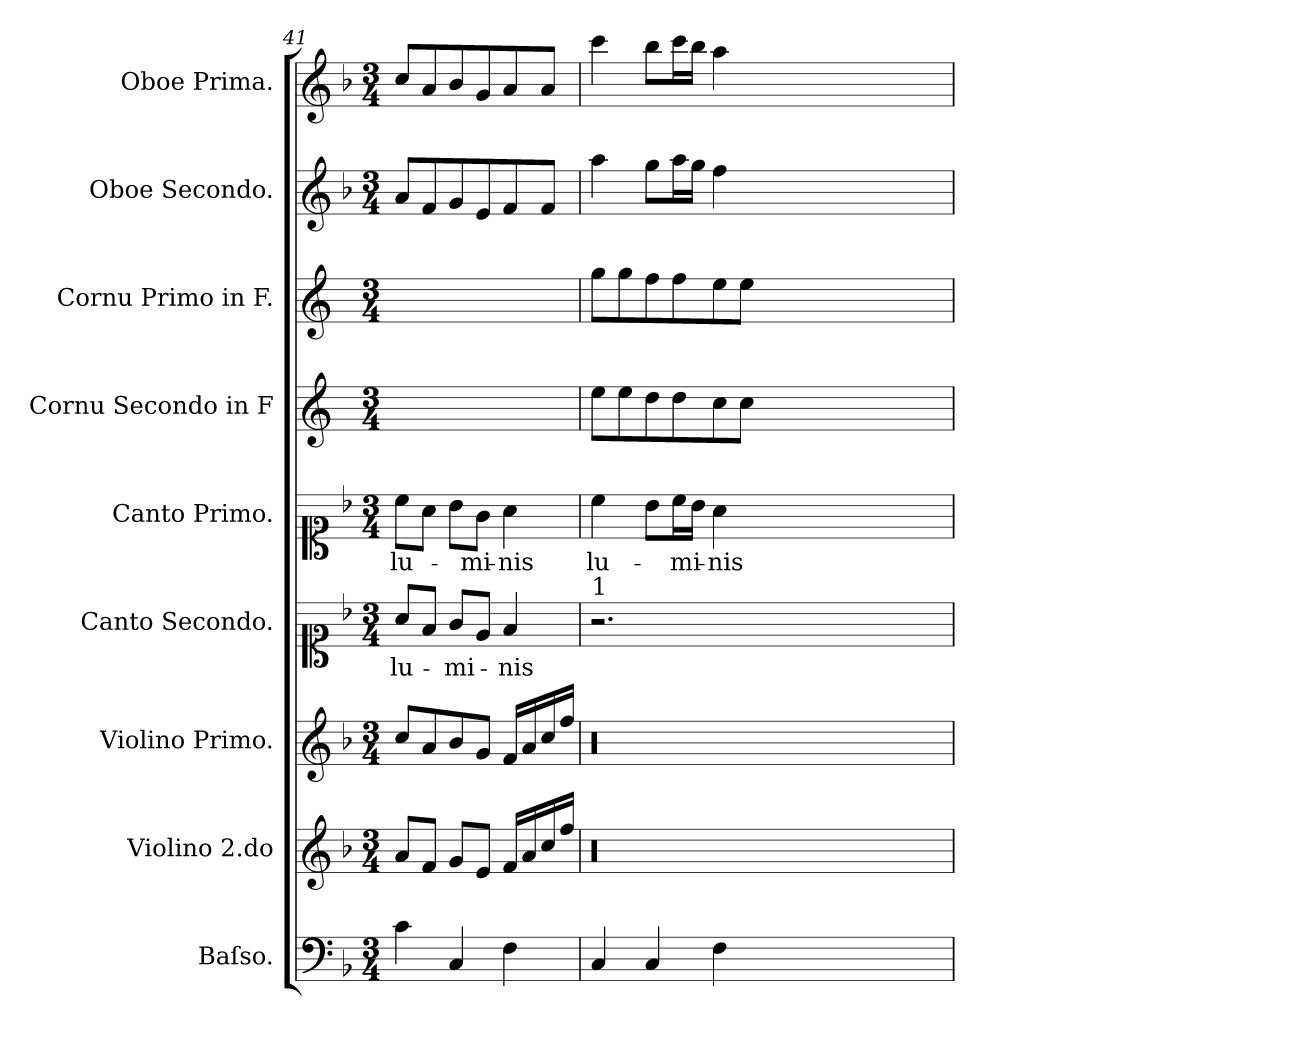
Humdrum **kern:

**kern	**kern	**kern	**kern	**text	**kern	**text	**kern	**kern	**kern	**kern
*part9	*part8	*part7	*part6	*part6	*part5	*part5	*part4	*part3	*part2	*part1
*staff9	*staff8	*staff7	*staff6	*staff6	*staff5	*staff5	*staff4	*staff3	*staff2	*staff1
*I"Baſso.	*I"Violino 2.do	*I"Violino Primo.	*I"Canto Secondo.	*	*I"Canto Primo.	*	*I"Cornu Secondo in F	*I"Cornu Primo in F.	*I"Oboe Secondo.	*I"Oboe Prima.
*I'B	*	*I'Vn I	*	*	*	*	*	*I'Cor I in F	*	*I'Ob I
*clefF4	*clefG2	*clefG2	*clefC1	*	*clefC1	*	*clefG2	*clefG2	*clefG2	*clefG2
*	*	*	*	*	*	*	*ITrd4c7	*ITrd4c7	*	*
*k[b-]	*k[b-]	*k[b-]	*k[b-]	*	*k[b-]	*	*k[b-]	*k[b-]	*k[b-]	*k[b-]
*F:	*F:	*F:	*F:	*	*F:	*	*	*	*F:	*F:
*M3/4	*M3/4	*M3/4	*M3/4	*	*M3/4	*	*M3/4	*M3/4	*M3/4	*M3/4
=41	=41	=41	=41	=41	=41	=41	=41	=41	=41	=41
4c\	8a/L	8cc/L	8a/L	lu-	8cc\L	lu-	2.ryy	2.ryy	8a/L	8cc/L
.	8f/J	8a/	8f/J	.	8a\J	.	.	.	8f/	8a/
4C/	8g/L	8b-/	8g/L	-mi-	8b-\L	.	.	.	8g/	8b-/
.	8e/J	8g/J	8e/J	.	8g\J	-mi-	.	.	8e/	8g/
4F\	16f/LL	16f/LL	4f/	-nis	4a\	-nis	.	.	8f/	8a/
.	16a/	16a/	.	.	.	.	.	.	.	.
.	16cc/	16cc/	.	.	.	.	.	.	8f/J	8a/J
.	16ff/JJ	16ff/JJ	.	.	.	.	.	.	.	.
=42	=42	=42	=42	=42	=42	=42	=42	=42	=42	=42
!	!	!	!LO:TX:a:t=1	!	!	!	!	!	!	!
!	!LO:N:vis=00	!LO:N:vis=00	!	!	!	!	!	!	!	!
4C/	0.r	0.r	2.r	.	4cc\	lu-	8a\L	8cc\L	4aa\	4ccc\
.	.	.	.	.	.	.	8a\	8cc\	.	.
4C/	.	.	.	.	8b-\L	.	8g\	8b-\	8gg\L	8bb-\L
.	.	.	.	.	16cc\L	.	8g\	8b-\	16aa\L	16ccc\L
.	.	.	.	.	16b-\JJ	-mi-	.	.	16gg\JJ	16bb-\JJ
4F\	.	.	.	.	4a\	-nis	8f\	8a\	4ff\	4aa\
.	.	.	.	.	.	.	8f\J	8a\J	.	.
0ryy	.	.	0ryy	.	0ryy	.	0ryy	0ryy	0ryy	0ryy
4ryy	.	.	4ryy	.	4ryy	.	4ryy	4ryy	4ryy	4ryy
=	=	=	=	=	=	=	=	=	=	=
*-	*-	*-	*-	*-	*-	*-	*-	*-	*-	*-
